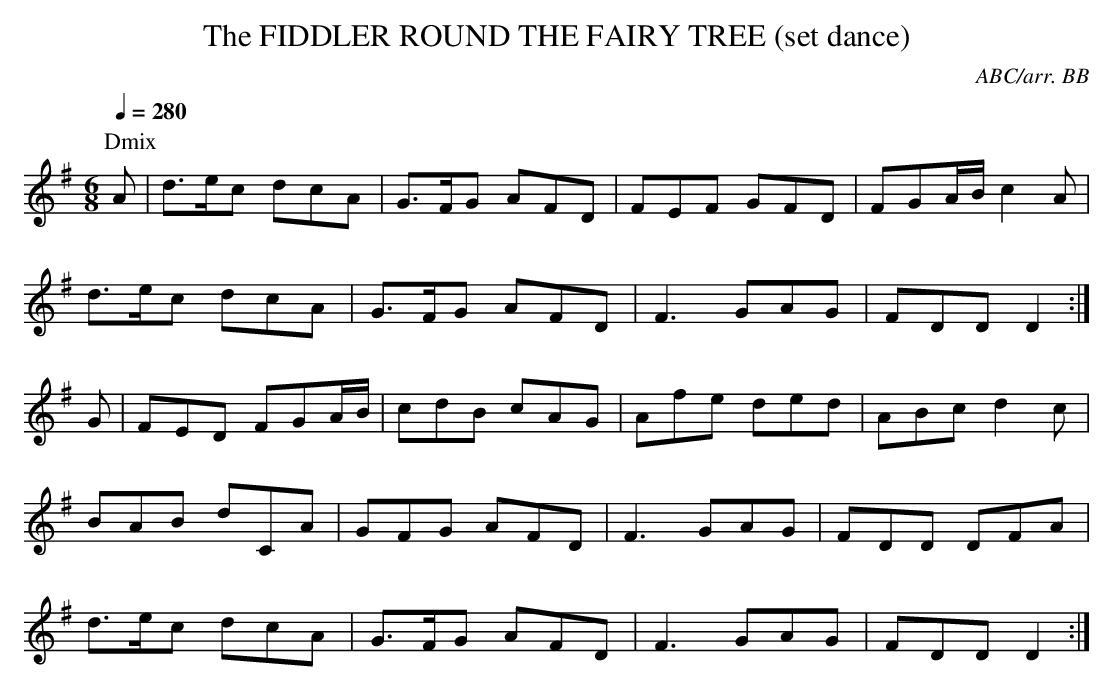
X:1
T:FIDDLER ROUND THE FAIRY TREE (set dance), The
C:ABC/arr. BB
M:6/8
Q:1/4=280
L:1/8
K:G
P:Dmix
A|d>ec dcA|G>FG AFD|FEF GFD|FGA/B/ c2A|
d>ec dcA|G>FG AFD|F3 GAG|FDD D2 :|
G|FED FGA/B/|cdB cAG|Afe ded|ABc d2c|
BAB dCA|GFG AFD|F3 GAG|FDD DFA|
d>ec dcA|G>FG AFD|F3 GAG|FDD D2 :|
